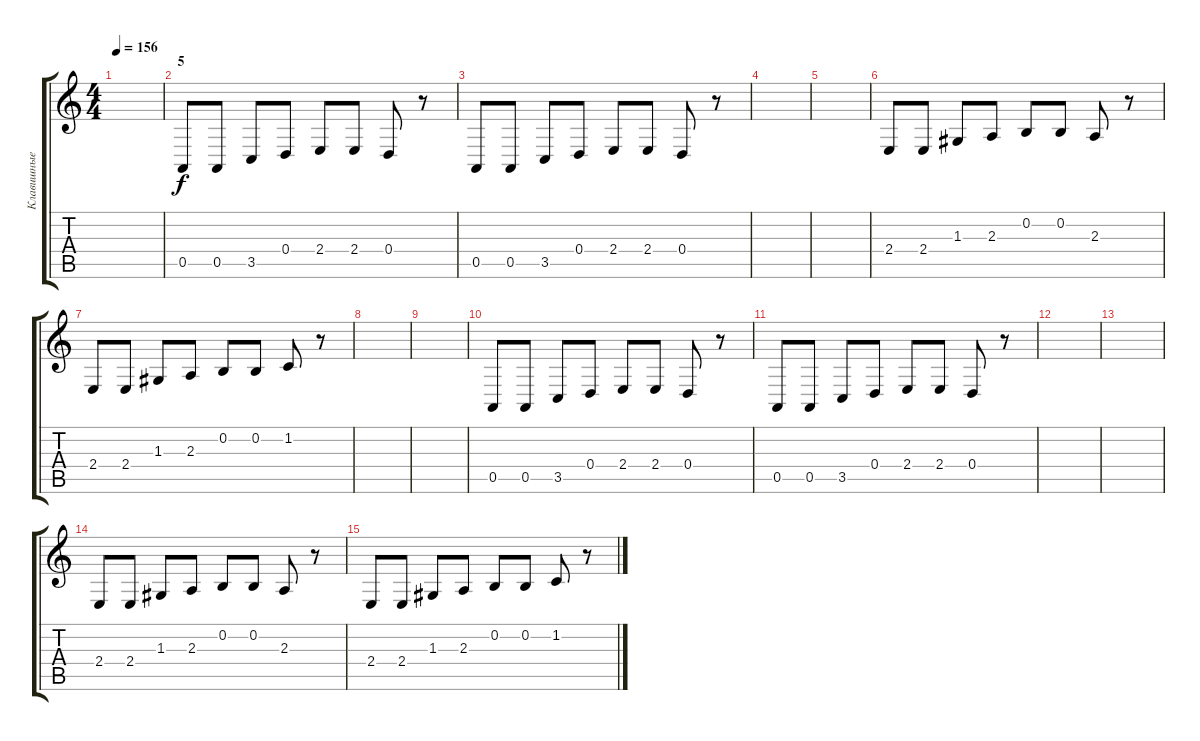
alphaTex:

\track ("Клавишные" "Клавишные") {instrument marimba}
\staff {score tabs}
\tuning (E4 B3 G3 D3 A2 E2) {hide}
\ts (4 4)
\tempo 156
\clef g2
\ks c
|
\section ("" "5")
0.5.8{volume 10 instrument marimba} 0.5.8 3.5.8 0.4.8 2.4.8 2.4.8 0.4.8 r.8 |
0.5.8 0.5.8 3.5.8 0.4.8 2.4.8 2.4.8 0.4.8 r.8 |
|
|
2.4.8 2.4.8 1.3.8 2.3.8 0.2.8 0.2.8 2.3.8 r.8 |
2.4.8 2.4.8 1.3.8 2.3.8 0.2.8 0.2.8 1.2.8 r.8 |
|
|
0.5.8 0.5.8 3.5.8 0.4.8 2.4.8 2.4.8 0.4.8 r.8 |
0.5.8 0.5.8 3.5.8 0.4.8 2.4.8 2.4.8 0.4.8 r.8 |
|
|
2.4.8 2.4.8 1.3.8 2.3.8 0.2.8 0.2.8 2.3.8 r.8 |
2.4.8 2.4.8 1.3.8 2.3.8 0.2.8 0.2.8 1.2.8 r.8
